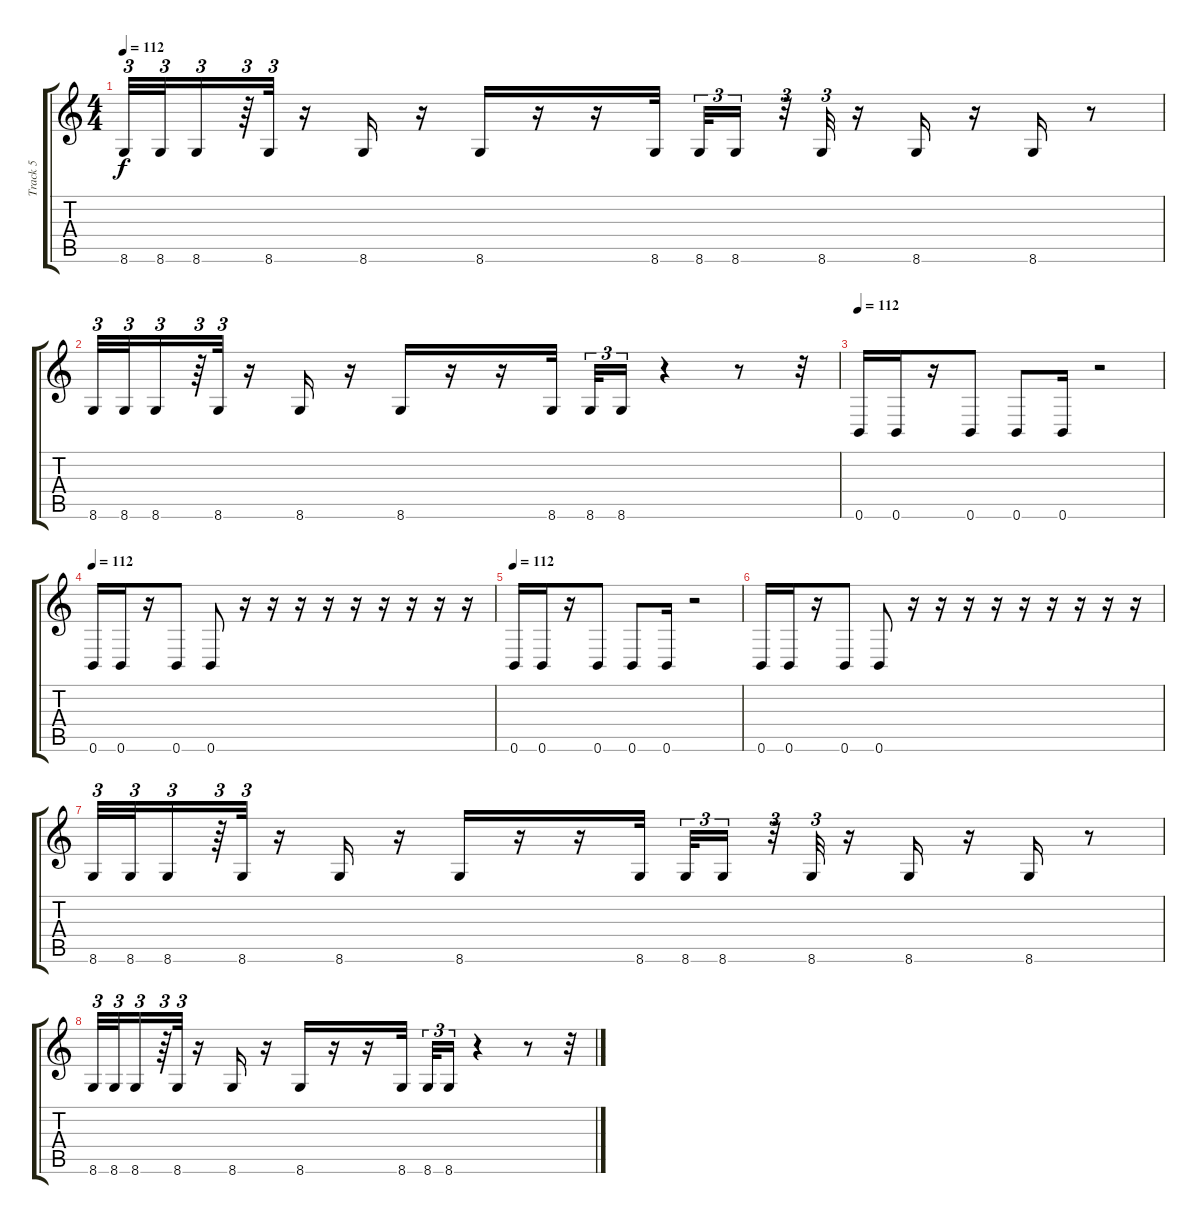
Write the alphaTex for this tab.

\track ("Track 5" "Track 5") {instrument electricbasspick}
\staff {score tabs}
\tuning (Db4 Ab3 E3 B2 Gb2 B1) {hide}
\ts (4 4)
\tempo 112
\clef g2
\ks c
8.6.32{tu (3 2) dy f} 8.6.32{tu (3 2)} 8.6.16{tu (3 2)} r.64{tu (3 2)} 8.6.32{tu (3 2)} r.16 8.6.16 r.16 8.6.16 r.16 r.16 8.6.32 8.6.32{tu (3 2)} 8.6.16{tu (3 2)} r.32{tu (3 2)} 8.6.32{tu (3 2)} r.16 8.6.16 r.16 8.6.16 r.8 |
8.6.32{tu (3 2)} 8.6.32{tu (3 2)} 8.6.16{tu (3 2)} r.64{tu (3 2)} 8.6.32{tu (3 2)} r.16 8.6.16 r.16 8.6.16 r.16 r.16 8.6.32 8.6.32{tu (3 2)} 8.6.16{tu (3 2)} r.4 r.8 r.32 |
\tempo 112
0.6.16 0.6.16 r.16 0.6.8 0.6.8 0.6.16 r.2 |
\tempo 112
0.6.16 0.6.16 r.16 0.6.8 0.6.8 r.16 r.16 r.16 r.16 r.16 r.16 r.16 r.16 r.16 |
\tempo 112
0.6.16 0.6.16 r.16 0.6.8 0.6.8 0.6.16 r.2 |
0.6.16 0.6.16 r.16 0.6.8 0.6.8 r.16 r.16 r.16 r.16 r.16 r.16 r.16 r.16 r.16 |
8.6.32{tu (3 2)} 8.6.32{tu (3 2)} 8.6.16{tu (3 2)} r.64{tu (3 2)} 8.6.32{tu (3 2)} r.16 8.6.16 r.16 8.6.16 r.16 r.16 8.6.32 8.6.32{tu (3 2)} 8.6.16{tu (3 2)} r.32{tu (3 2)} 8.6.32{tu (3 2)} r.16 8.6.16 r.16 8.6.16 r.8 |
8.6.32{tu (3 2)} 8.6.32{tu (3 2)} 8.6.16{tu (3 2)} r.64{tu (3 2)} 8.6.32{tu (3 2)} r.16 8.6.16 r.16 8.6.16 r.16 r.16 8.6.32 8.6.32{tu (3 2)} 8.6.16{tu (3 2)} r.4 r.8 r.32
